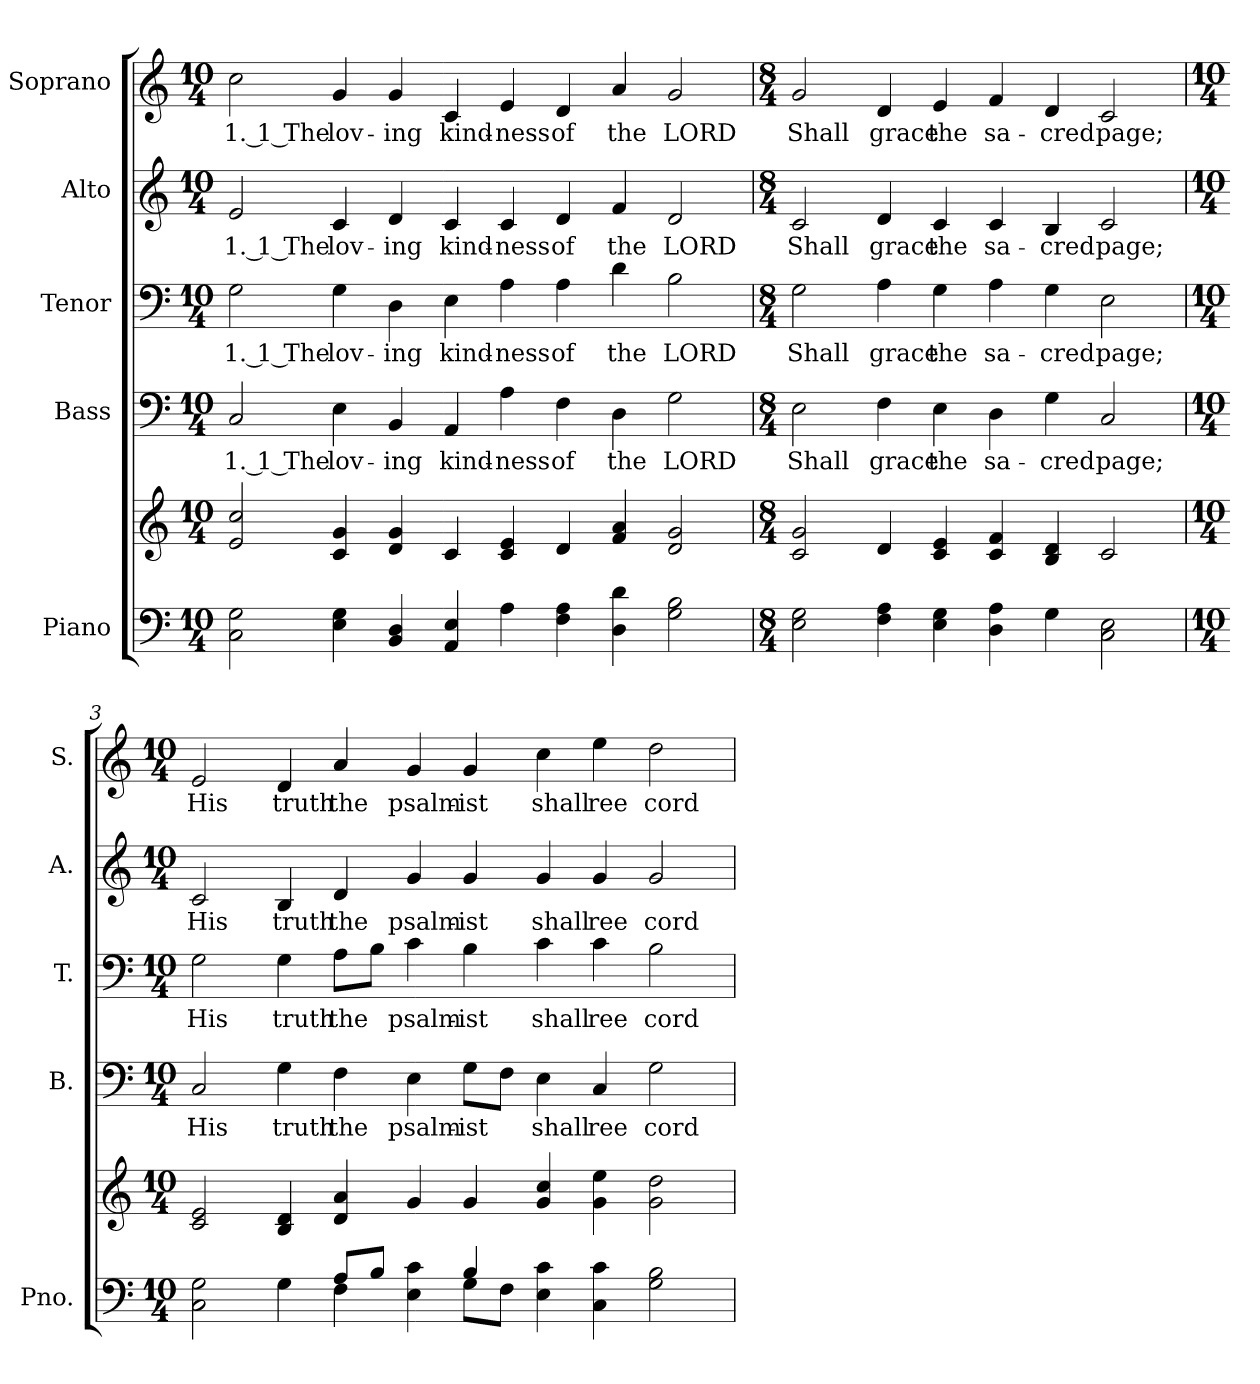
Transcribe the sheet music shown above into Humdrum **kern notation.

**kern	**kern	**kern	**text	**kern	**text	**kern	**text	**kern	**text
*part5	*part5	*part4	*part4	*part3	*part3	*part2	*part2	*part1	*part1
*staff6	*staff5	*staff4	*staff4	*staff3	*staff3	*staff2	*staff2	*staff1	*staff1
*I"Piano	*	*I"Bass	*	*I"Tenor	*	*I"Alto	*	*I"Soprano	*
*I'Pno.	*	*I'B.	*	*I'T.	*	*I'A.	*	*I'S.	*
!!LO:PB:g=z
*clefF4	*clefG2	*clefF4	*	*clefF4	*	*clefG2	*	*clefG2	*
*k[]	*k[]	*k[]	*	*k[]	*	*k[]	*	*k[]	*
*C:	*C:	*C:	*	*C:	*	*C:	*	*C:	*
*M10/4	*M10/4	*M10/4	*	*M10/4	*	*M10/4	*	*M10/4	*
*MM150	*MM150	*MM150	*	*MM150	*	*MM150	*	*MM150	*
=1	=1	=1	=1	=1	=1	=1	=1	=1	=1
!	!	!	!LO:LY:b:color=#000000	!	!	!	!	!	!
!	!	!	!	!	!LO:LY:b:color=#000000	!	!	!	!
!	!	!	!	!	!	!	!LO:LY:b:color=#000000	!	!
!	!	!	!	!	!	!	!	!	!LO:LY:b:color=#000000
2Ci\ 2Gi	2ei/ 2cci	2Ci/	1. 1 The	2Gi\	1. 1 The	2ei/	1. 1 The	2cci\	1. 1 The
!	!	!	!LO:LY:b:color=#000000	!	!	!	!	!	!
!	!	!	!	!	!LO:LY:b:color=#000000	!	!	!	!
!	!	!	!	!	!	!	!LO:LY:b:color=#000000	!	!
!	!	!	!	!	!	!	!	!	!LO:LY:b:color=#000000
4Ei\ 4Gi	4ci/ 4gi	4Ei\	lov-	4Gi\	lov-	4ci/	lov-	4gi/	lov-
!	!	!	!LO:LY:b:color=#000000	!	!	!	!	!	!
!	!	!	!	!	!LO:LY:b:color=#000000	!	!	!	!
!	!	!	!	!	!	!	!LO:LY:b:color=#000000	!	!
!	!	!	!	!	!	!	!	!	!LO:LY:b:color=#000000
4BBi/ 4Di	4di/ 4gi	4BBi/	-ing	4Di\	-ing	4di/	-ing	4gi/	-ing
!	!	!	!LO:LY:b:color=#000000	!	!	!	!	!	!
!	!	!	!	!	!LO:LY:b:color=#000000	!	!	!	!
!	!	!	!	!	!	!	!LO:LY:b:color=#000000	!	!
!	!	!	!	!	!	!	!	!	!LO:LY:b:color=#000000
4AAi/ 4Ei	4ci/	4AAi/	kind-	4Ei\	kind-	4ci/	kind-	4ci/	kind-
!	!	!	!LO:LY:b:color=#000000	!	!	!	!	!	!
!	!	!	!	!	!LO:LY:b:color=#000000	!	!	!	!
!	!	!	!	!	!	!	!LO:LY:b:color=#000000	!	!
!	!	!	!	!	!	!	!	!	!LO:LY:b:color=#000000
4Ai\	4ci/ 4ei	4Ai\	-ness	4Ai\	-ness	4ci/	-ness	4ei/	-ness
!	!	!	!LO:LY:b:color=#000000	!	!	!	!	!	!
!	!	!	!	!	!LO:LY:b:color=#000000	!	!	!	!
!	!	!	!	!	!	!	!LO:LY:b:color=#000000	!	!
!	!	!	!	!	!	!	!	!	!LO:LY:b:color=#000000
4Fi\ 4Ai	4di/	4Fi\	of	4Ai\	of	4di/	of	4di/	of
!	!	!	!LO:LY:b:color=#000000	!	!	!	!	!	!
!	!	!	!	!	!LO:LY:b:color=#000000	!	!	!	!
!	!	!	!	!	!	!	!LO:LY:b:color=#000000	!	!
!	!	!	!	!	!	!	!	!	!LO:LY:b:color=#000000
4Di\ 4di	4fi/ 4ai	4Di\	the	4di\	the	4fi/	the	4ai/	the
!	!	!	!LO:LY:b:color=#000000	!	!	!	!	!	!
!	!	!	!	!	!LO:LY:b:color=#000000	!	!	!	!
!	!	!	!	!	!	!	!LO:LY:b:color=#000000	!	!
!	!	!	!	!	!	!	!	!	!LO:LY:b:color=#000000
2Gi\ 2Bi	2di/ 2gi	2Gi\	LORD	2Bi\	LORD	2di/	LORD	2gi/	LORD
=2	=2	=2	=2	=2	=2	=2	=2	=2	=2
*M8/4	*M8/4	*M8/4	*	*M8/4	*	*M8/4	*	*M8/4	*
!	!	!	!LO:LY:b:color=#000000	!	!	!	!	!	!
!	!	!	!	!	!LO:LY:b:color=#000000	!	!	!	!
!	!	!	!	!	!	!	!LO:LY:b:color=#000000	!	!
!	!	!	!	!	!	!	!	!	!LO:LY:b:color=#000000
2Ei\ 2Gi	2ci/ 2gi	2Ei\	Shall	2Gi\	Shall	2ci/	Shall	2gi/	Shall
!	!	!	!LO:LY:b:color=#000000	!	!	!	!	!	!
!	!	!	!	!	!LO:LY:b:color=#000000	!	!	!	!
!	!	!	!	!	!	!	!LO:LY:b:color=#000000	!	!
!	!	!	!	!	!	!	!	!	!LO:LY:b:color=#000000
4Fi\ 4Ai	4di/	4Fi\	grace	4Ai\	grace	4di/	grace	4di/	grace
!	!	!	!LO:LY:b:color=#000000	!	!	!	!	!	!
!	!	!	!	!	!LO:LY:b:color=#000000	!	!	!	!
!	!	!	!	!	!	!	!LO:LY:b:color=#000000	!	!
!	!	!	!	!	!	!	!	!	!LO:LY:b:color=#000000
4Ei\ 4Gi	4ci/ 4ei	4Ei\	the	4Gi\	the	4ci/	the	4ei/	the
!	!	!	!LO:LY:b:color=#000000	!	!	!	!	!	!
!	!	!	!	!	!LO:LY:b:color=#000000	!	!	!	!
!	!	!	!	!	!	!	!LO:LY:b:color=#000000	!	!
!	!	!	!	!	!	!	!	!	!LO:LY:b:color=#000000
4Di\ 4Ai	4ci/ 4fi	4Di\	sa-	4Ai\	sa-	4ci/	sa-	4fi/	sa-
!	!	!	!LO:LY:b:color=#000000	!	!	!	!	!	!
!	!	!	!	!	!LO:LY:b:color=#000000	!	!	!	!
!	!	!	!	!	!	!	!LO:LY:b:color=#000000	!	!
!	!	!	!	!	!	!	!	!	!LO:LY:b:color=#000000
4Gi\	4Bi/ 4di	4Gi\	-cred	4Gi\	-cred	4Bi/	-cred	4di/	-cred
!	!	!	!LO:LY:b:color=#000000	!	!	!	!	!	!
!	!	!	!	!	!LO:LY:b:color=#000000	!	!	!	!
!	!	!	!	!	!	!	!LO:LY:b:color=#000000	!	!
!	!	!	!	!	!	!	!	!	!LO:LY:b:color=#000000
2Ci\ 2Ei	2ci/	2Ci/	page;	2Ei\	page;	2ci/	page;	2ci/	page;
!!LO:PB:g=z
=3	=3	=3	=3	=3	=3	=3	=3	=3	=3
*M10/4	*M10/4	*M10/4	*	*M10/4	*	*M10/4	*	*M10/4	*
*^	*	*	*	*	*	*	*	*	*
!	!	!	!	!LO:LY:b:color=#000000	!	!	!	!	!	!
!	!	!	!	!	!	!LO:LY:b:color=#000000	!	!	!	!
!	!	!	!	!	!	!	!	!LO:LY:b:color=#000000	!	!
!	!	!	!	!	!	!	!	!	!	!LO:LY:b:color=#000000
2Ci\ 2Gi	2ryy	2ci/ 2ei	2Ci/	His	2Gi\	His	2ci/	His	2ei/	His
!	!	!	!	!LO:LY:b:color=#000000	!	!	!	!	!	!
!	!	!	!	!	!	!LO:LY:b:color=#000000	!	!	!	!
!	!	!	!	!	!	!	!	!LO:LY:b:color=#000000	!	!
!	!	!	!	!	!	!	!	!	!	!LO:LY:b:color=#000000
4Gi\	4ryy	4Bi/ 4di	4Gi\	truth	4Gi\	truth	4Bi/	truth	4di/	truth
!	!	!	!	!LO:LY:b:color=#000000	!	!	!	!	!	!
!	!	!	!	!	!	!LO:LY:b:color=#000000	!	!	!	!
!	!	!	!	!	!	!	!	!LO:LY:b:color=#000000	!	!
!	!	!	!	!	!	!	!	!	!	!LO:LY:b:color=#000000
8Ai/L	4Fi\	4di/ 4ai	4Fi\	the	8Ai\L	the	4di/	the	4ai/	the
8Bi/J	.	.	.	.	8Bi\J	.	.	.	.	.
!	!	!	!	!LO:LY:b:color=#000000	!	!	!	!	!	!
!	!	!	!	!	!	!LO:LY:b:color=#000000	!	!	!	!
!	!	!	!	!	!	!	!	!LO:LY:b:color=#000000	!	!
!	!	!	!	!	!	!	!	!	!	!LO:LY:b:color=#000000
4Ei\ 4ci	4ryy	4gi/	4Ei\	psalm-	4ci\	psalm-	4gi/	psalm-	4gi/	psalm-
!	!	!	!	!LO:LY:b:color=#000000	!	!	!	!	!	!
!	!	!	!	!	!	!LO:LY:b:color=#000000	!	!	!	!
!	!	!	!	!	!	!	!	!LO:LY:b:color=#000000	!	!
!	!	!	!	!	!	!	!	!	!	!LO:LY:b:color=#000000
4Bi/	8Gi\L	4gi/	8Gi\L	-ist	4Bi\	-ist	4gi/	-ist	4gi/	-ist
.	8Fi\J	.	8Fi\J	.	.	.	.	.	.	.
!	!	!	!	!LO:LY:b:color=#000000	!	!	!	!	!	!
!	!	!	!	!	!	!LO:LY:b:color=#000000	!	!	!	!
!	!	!	!	!	!	!	!	!LO:LY:b:color=#000000	!	!
!	!	!	!	!	!	!	!	!	!	!LO:LY:b:color=#000000
4Ei\ 4ci	2ryy	4gi/ 4cci	4Ei\	shall	4ci\	shall	4gi/	shall	4cci\	shall
!	!	!	!	!LO:LY:b:color=#000000	!	!	!	!	!	!
!	!	!	!	!	!	!LO:LY:b:color=#000000	!	!	!	!
!	!	!	!	!	!	!	!	!LO:LY:b:color=#000000	!	!
!	!	!	!	!	!	!	!	!	!	!LO:LY:b:color=#000000
4Ci\ 4ci	.	4gi\ 4eei	4Ci/	ree	4ci\	ree	4gi/	ree	4eei\	ree
!	!	!	!	!LO:LY:b:color=#000000	!	!	!	!	!	!
!	!	!	!	!	!	!LO:LY:b:color=#000000	!	!	!	!
!	!	!	!	!	!	!	!	!LO:LY:b:color=#000000	!	!
!	!	!	!	!	!	!	!	!	!	!LO:LY:b:color=#000000
2Gi\ 2Bi	2ryy	2gi\ 2ddi	2Gi\	cord	2Bi\	cord	2gi/	cord	2ddi\	cord
*v	*v	*	*	*	*	*	*	*	*	*
=	=	=	=	=	=	=	=	=	=
*-	*-	*-	*-	*-	*-	*-	*-	*-	*-
